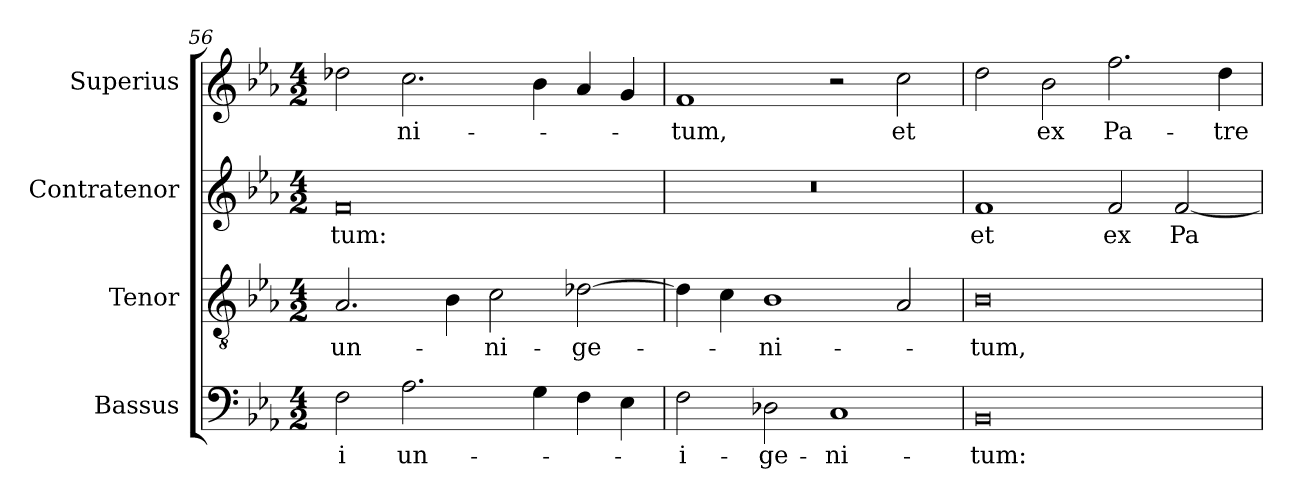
**kern	**text	**kern	**text	**kern	**text	**kern	**text
*part4	*part4	*part3	*part3	*part2	*part2	*part1	*part1
*staff4	*staff4	*staff3	*staff3	*staff2	*staff2	*staff1	*staff1
*I"Bassus	*	*I"Tenor	*	*I"Contratenor	*	*I"Superius	*
*I'B.	*	*I'T.	*	*	*	*	*
*clefF4	*	*clefGv2	*	*clefG2	*	*clefG2	*
*	*	*ITrd7c12	*	*ITrd7c12	*	*	*
*k[b-e-a-]	*	*k[b-e-a-]	*	*k[b-e-a-]	*	*k[b-e-a-]	*
*E-:	*	*E-:	*	*E-:	*	*E-:	*
*M4/2	*	*M4/2	*	*M4/2	*	*M4/2	*
=56	=56	=56	=56	=56	=56	=56	=56
!	!LO:LY:b:color=#000000	!	!	!	!	!	!
!	!	!	!LO:LY:b:color=#000000	!	!	!	!
!	!	!	!	!	!LO:LY:b:color=#000000	!	!
2Fi\	-i	2.AA-i/	un-	0Fi	-tum:	2dd-Xi\	.
!	!LO:LY:b:color=#000000	!	!	!	!	!	!
!	!	!	!	!	!	!	!LO:LY:b:color=#000000
2.A-i\	un-	.	.	.	.	2.cci\	-ni-
.	.	4BB-i\	.	.	.	.	.
!	!	!	!LO:LY:b:color=#000000	!	!	!	!
.	.	2Ci\	-ni-	.	.	.	.
4Gi\	.	.	.	.	.	4b-i\	.
!	!	!	!LO:LY:b:color=#000000	!	!	!	!
4Fi\	.	[>2D-Xi\	-ge-	.	.	4a-i/	.
4E-i\	.	.	.	.	.	4gi/	.
!!LO:LB:g=z
=57	=57	=57	=57	=57	=57	=57	=57
!	!LO:LY:b:color=#000000	!	!	!LO:N:vis=1	!	!	!
!	!	!	!	!	!	!	!LO:LY:b:color=#000000
2Fi\	-i-	4D-i\]	.	0r	.	1fi	-tum,
.	.	4Ci\	.	.	.	.	.
!	!LO:LY:b:color=#000000	!	!	!	!	!	!
!	!	!	!LO:LY:b:color=#000000	!	!	!	!
2D-Xi\	-ge-	1BB-i	-ni-	.	.	.	.
!	!LO:LY:b:color=#000000	!	!	!	!	!	!
1Ci	-ni-	.	.	.	.	2r	.
!	!	!	!	!	!	!	!LO:LY:b:color=#000000
.	.	2AA-i/	.	.	.	2cci\	et
=58	=58	=58	=58	=58	=58	=58	=58
!	!LO:LY:b:color=#000000	!	!	!	!	!	!
!	!	!	!LO:LY:b:color=#000000	!	!	!	!
!	!	!	!	!	!LO:LY:b:color=#000000	!	!
0BB-i	-tum:	0BB-i	-tum,	1Fi	et	2ddi\	.
!	!	!	!	!	!	!	!LO:LY:b:color=#000000
.	.	.	.	.	.	2b-i\	ex
!	!	!	!	!	!LO:LY:b:color=#000000	!	!
!	!	!	!	!	!	!	!LO:LY:b:color=#000000
.	.	.	.	2Fi/	ex	2.ffi\	Pa-
!	!	!	!	!	!LO:LY:b:color=#000000	!	!
.	.	.	.	[<2Fi/	Pa-	.	.
!	!	!	!	!	!	!	!LO:LY:b:color=#000000
.	.	.	.	.	.	4ddi\	-tre
=	=	=	=	=	=	=	=
*-	*-	*-	*-	*-	*-	*-	*-
